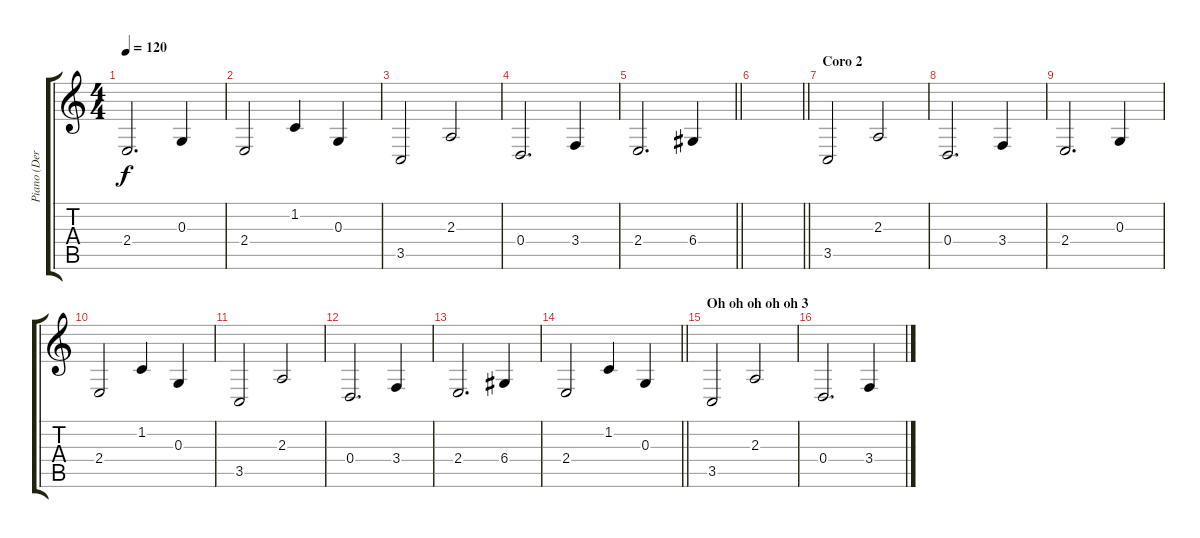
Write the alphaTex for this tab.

\track ("Piano (Der)" "Piano (Der") {instrument tremolostrings}
\staff {score tabs}
\tuning (E4 B3 G3 D3 A2 E2) {hide}
\ts (4 4)
\tempo 120
\clef g2
\ks c
2.4.2{d dy f} 0.3.4 |
2.4.2 1.2.4 0.3.4 |
3.5.2 2.3.2 |
0.4.2{d} 3.4.4 |
\barLineRight lightlight
2.4.2{d} 6.4.4 |
\barLineRight lightlight
|
\section ("" "Coro 2")
3.5.2 2.3.2 |
0.4.2{d} 3.4.4 |
2.4.2{d} 0.3.4 |
2.4.2 1.2.4 0.3.4 |
3.5.2 2.3.2 |
0.4.2{d} 3.4.4 |
2.4.2{d} 6.4.4 |
\barLineRight lightlight
2.4.2 1.2.4 0.3.4 |
\section ("" "Oh oh oh oh oh 3")
3.5.2 2.3.2 |
0.4.2{d} 3.4.4
